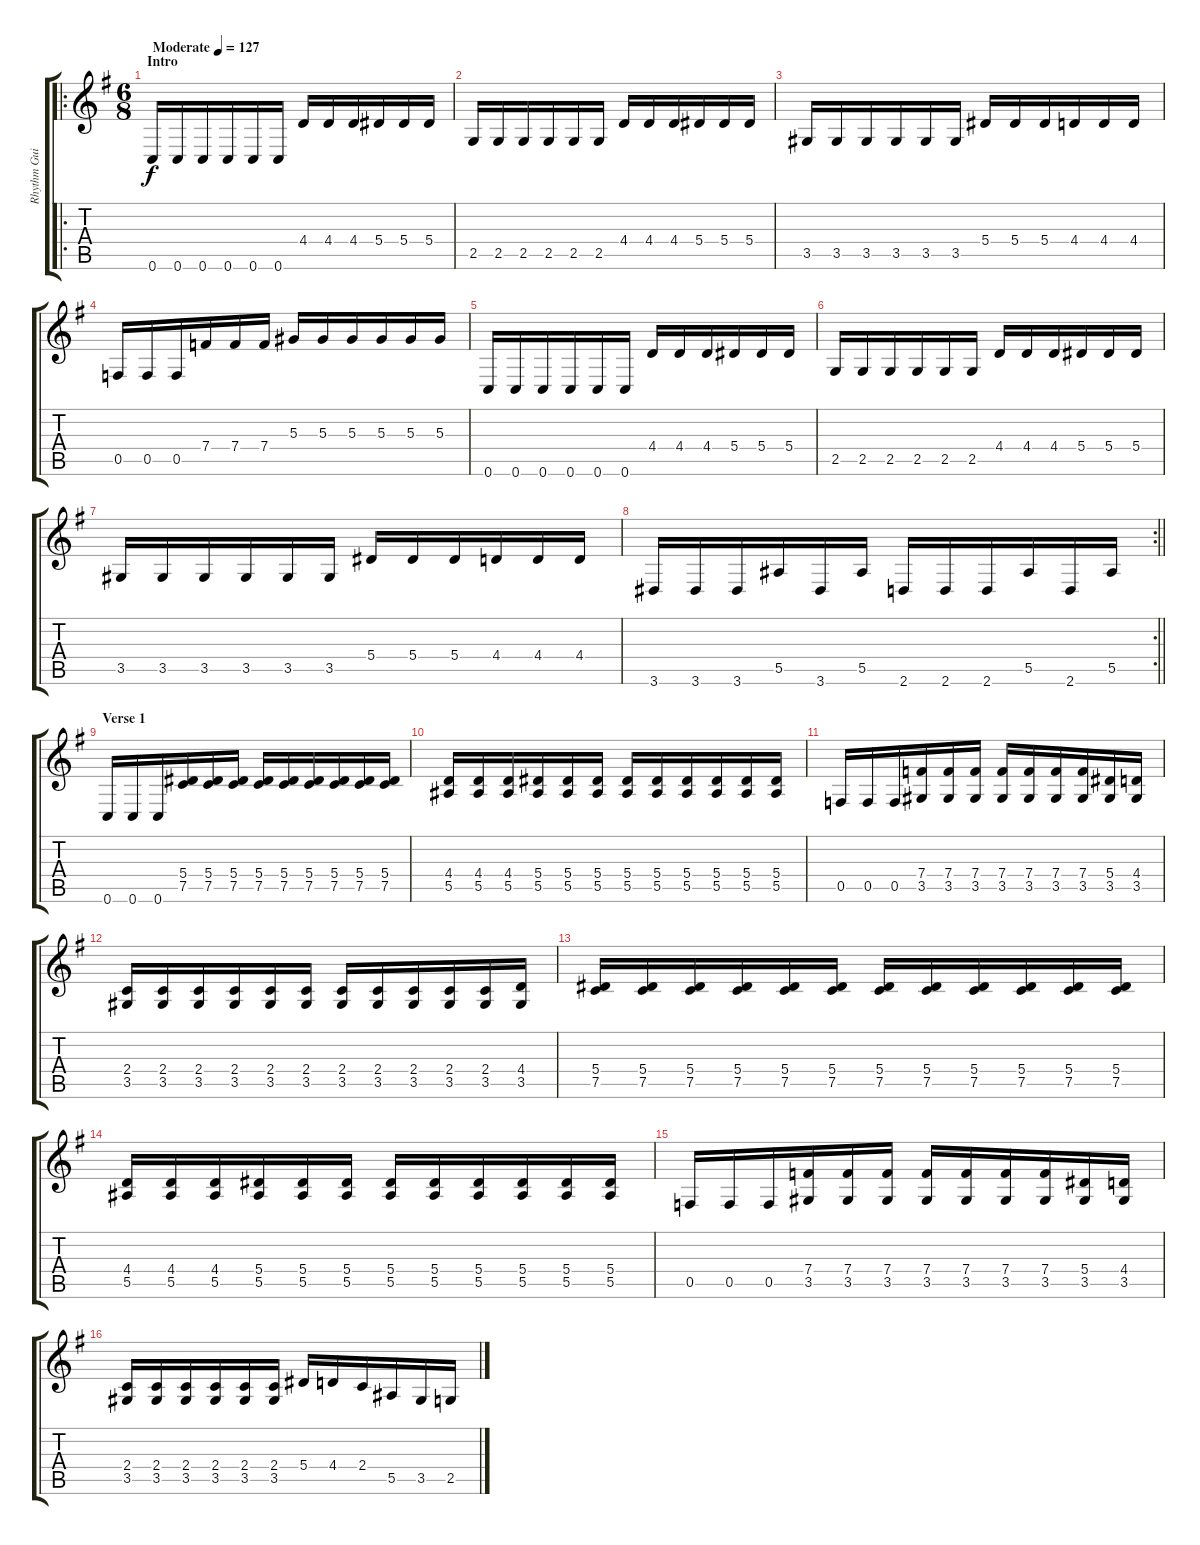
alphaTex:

\track ("Rhythm Guitar" "Rhythm Gui") {instrument overdrivenguitar}
\staff {score tabs}
\tuning (C4 G3 Eb3 Bb2 F2 C2) {hide}
\ro
\ts (6 8)
\section ("" "Intro")
\tempo (127 "Moderate")
\clef g2
\ks g
0.6.16{dy f instrument overdrivenguitar} 0.6.16 0.6.16 0.6.16 0.6.16 0.6.16 4.4.16 4.4.16 4.4.16 5.4.16 5.4.16 5.4.16 |
2.5.16 2.5.16 2.5.16 2.5.16 2.5.16 2.5.16 4.4.16 4.4.16 4.4.16 5.4.16 5.4.16 5.4.16 |
3.5.16 3.5.16 3.5.16 3.5.16 3.5.16 3.5.16 5.4.16 5.4.16 5.4.16 4.4.16 4.4.16 4.4.16 |
0.5.16 0.5.16 0.5.16 7.4.16 7.4.16 7.4.16 5.3.16 5.3.16 5.3.16 5.3.16 5.3.16 5.3.16 |
0.6.16 0.6.16 0.6.16 0.6.16 0.6.16 0.6.16 4.4.16 4.4.16 4.4.16 5.4.16 5.4.16 5.4.16 |
2.5.16 2.5.16 2.5.16 2.5.16 2.5.16 2.5.16 4.4.16 4.4.16 4.4.16 5.4.16 5.4.16 5.4.16 |
3.5.16 3.5.16 3.5.16 3.5.16 3.5.16 3.5.16 5.4.16 5.4.16 5.4.16 4.4.16 4.4.16 4.4.16 |
\rc 2
\barLineRight lightlight
3.6.16 3.6.16 3.6.16 5.5.16 3.6.16 5.5.16 2.6.16 2.6.16 2.6.16 5.5.16 2.6.16 5.5.16 |
\section ("" "Verse 1")
0.6.16 0.6.16 0.6.16 (5.4 7.5).16 (5.4 7.5).16 (5.4 7.5).16 (5.4 7.5).16 (5.4 7.5).16 (5.4 7.5).16 (5.4 7.5).16 (5.4 7.5).16 (5.4 7.5).16 |
(4.4 5.5).16 (4.4 5.5).16 (4.4 5.5).16 (5.4 5.5).16 (5.4 5.5).16 (5.4 5.5).16 (5.4 5.5).16 (5.4 5.5).16 (5.4 5.5).16 (5.4 5.5).16 (5.4 5.5).16 (5.4 5.5).16 |
0.5.16 0.5.16 0.5.16 (7.4 3.5).16 (7.4 3.5).16 (7.4 3.5).16 (7.4 3.5).16 (7.4 3.5).16 (7.4 3.5).16 (7.4 3.5).16 (5.4 3.5).16 (4.4 3.5).16 |
(2.4 3.5).16 (2.4 3.5).16 (2.4 3.5).16 (2.4 3.5).16 (2.4 3.5).16 (2.4 3.5).16 (2.4 3.5).16 (2.4 3.5).16 (2.4 3.5).16 (2.4 3.5).16 (2.4 3.5).16 (4.4 3.5).16 |
(5.4 7.5).16 (5.4 7.5).16 (5.4 7.5).16 (5.4 7.5).16 (5.4 7.5).16 (5.4 7.5).16 (5.4 7.5).16 (5.4 7.5).16 (5.4 7.5).16 (5.4 7.5).16 (5.4 7.5).16 (5.4 7.5).16 |
(4.4 5.5).16 (4.4 5.5).16 (4.4 5.5).16 (5.4 5.5).16 (5.4 5.5).16 (5.4 5.5).16 (5.4 5.5).16 (5.4 5.5).16 (5.4 5.5).16 (5.4 5.5).16 (5.4 5.5).16 (5.4 5.5).16 |
0.5.16 0.5.16 0.5.16 (7.4 3.5).16 (7.4 3.5).16 (7.4 3.5).16 (7.4 3.5).16 (7.4 3.5).16 (7.4 3.5).16 (7.4 3.5).16 (5.4 3.5).16 (4.4 3.5).16 |
(2.4 3.5).16 (2.4 3.5).16 (2.4 3.5).16 (2.4 3.5).16 (2.4 3.5).16 (2.4 3.5).16 5.4.16 4.4.16 2.4.16 5.5.16 3.5.16 2.5.16
